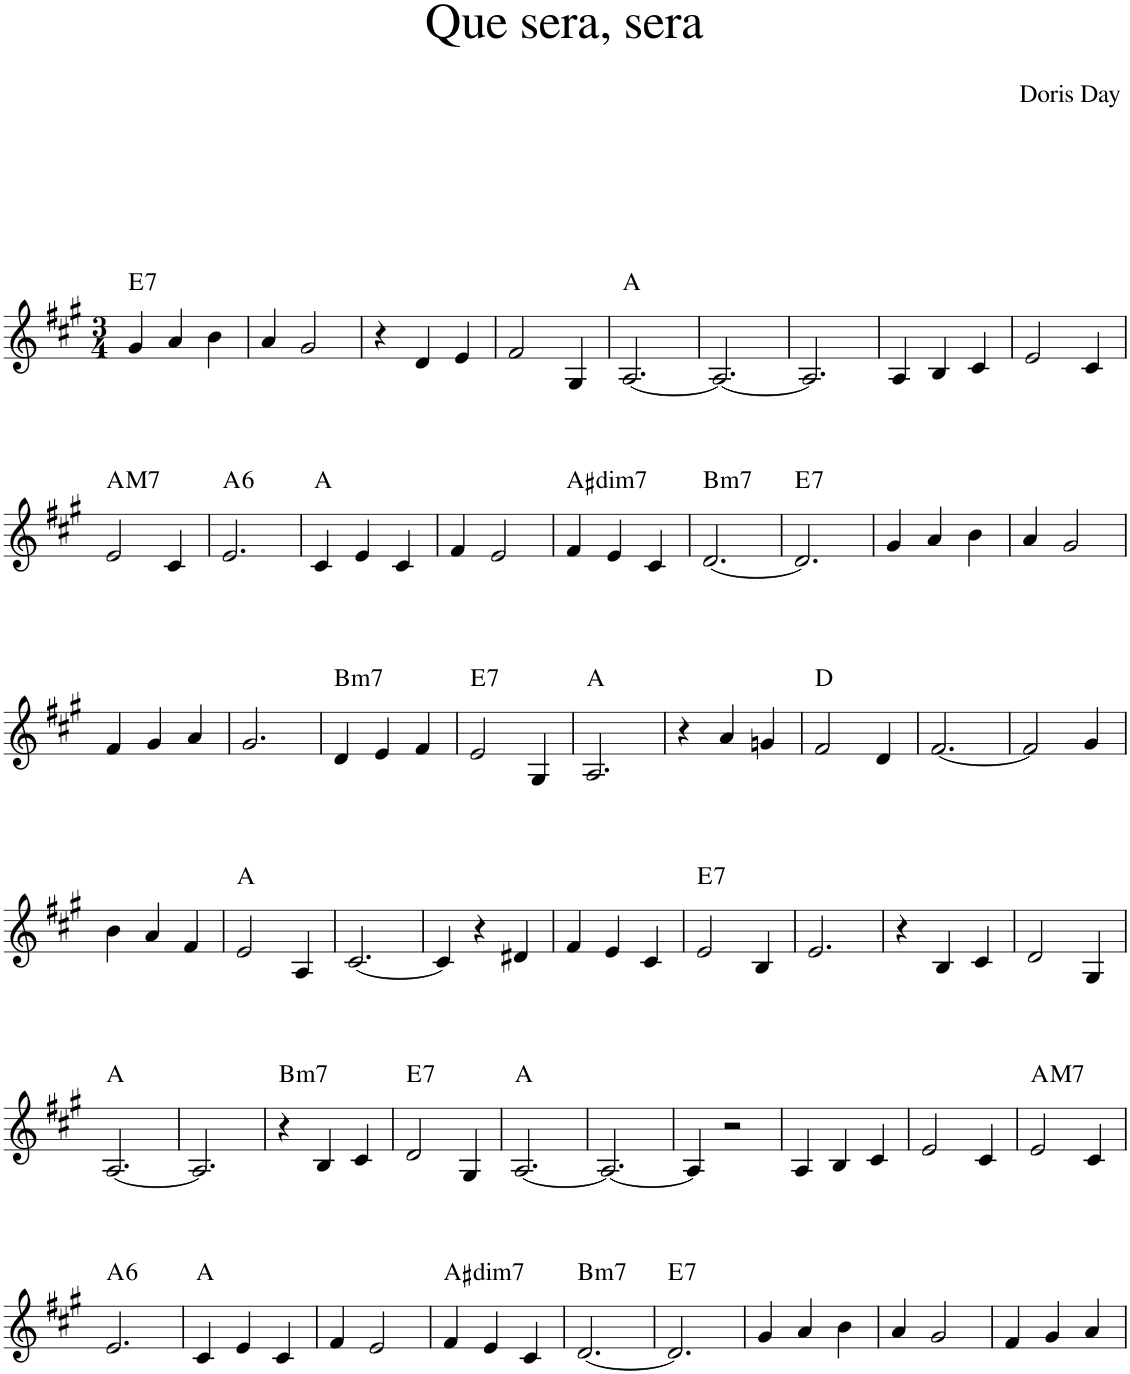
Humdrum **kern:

**kern	**harte
*part1	*part1
*staff1	*
*I"Piano	*
*I'Pno.	*
*clefG2	*
*k[f#c#g#]	*
*M3/4	*
=1	=1
!	!LO:H:kt=7
4g#/	E:7
4a/	.
4b\	.
=2	=2
4a/	.
2g#/	.
=3	=3
4r	.
4d/	.
4e/	.
=4	=4
2f#/	.
4G#/	.
=5	=5
[2.A/	A:maj
=6	=6
2.A/_	.
=7	=7
2.A/]	.
=8	=8
4A/	.
4B/	.
4c#/	.
=9	=9
2e/	.
4c#/	.
!!LO:LB:g=z
=10	=10
!	!LO:H:kt=M7
2e/	A:maj7
4c#/	.
=11	=11
!	!LO:H:kt=6
2.e/	A:maj6
=12	=12
4c#/	A:maj
4e/	.
4c#/	.
=13	=13
4f#/	.
2e/	.
=14	=14
!	!LO:H:kt=dim7
4f#/	A#:dim7
4e/	.
4c#/	.
=15	=15
!	!LO:H:kt=m7
[2.d/	B:min7
=16	=16
!	!LO:H:kt=7
2.d/]	E:7
=17	=17
4g#/	.
4a/	.
4b\	.
=18	=18
4a/	.
2g#/	.
!!LO:LB:g=z
=19	=19
4f#/	.
4g#/	.
4a/	.
=20	=20
2.g#/	.
=21	=21
!	!LO:H:kt=m7
4d/	B:min7
4e/	.
4f#/	.
=22	=22
!	!LO:H:kt=7
2e/	E:7
4G#/	.
=23	=23
2.A/	A:maj
=24	=24
4r	.
4a/	.
4gn/	.
=25	=25
2f#/	D:maj
4d/	.
=26	=26
[2.f#/	.
=27	=27
2f#/]	.
4g#/	.
!!LO:LB:g=z
=28	=28
4b\	.
4a/	.
4f#/	.
=29	=29
2e/	A:maj
4A/	.
=30	=30
[2.c#/	.
=31	=31
4c#/]	.
4r	.
4d#X/	.
=32	=32
4f#/	.
4e/	.
4c#/	.
=33	=33
!	!LO:H:kt=7
2e/	E:7
4B/	.
=34	=34
2.e/	.
=35	=35
4r	.
4B/	.
4c#/	.
=36	=36
2d/	.
4G#/	.
!!LO:LB:g=z
=37	=37
[2.A/	A:maj
=38	=38
2.A/]	.
=39	=39
!	!LO:H:kt=m7
4r	B:min7
4B/	.
4c#/	.
=40	=40
!	!LO:H:kt=7
2d/	E:7
4G#/	.
=41	=41
[2.A/	A:maj
=42	=42
2.A/_	.
=43	=43
4A/]	.
2r	.
=44	=44
4A/	.
4B/	.
4c#/	.
=45	=45
2e/	.
4c#/	.
=46	=46
!	!LO:H:kt=M7
2e/	A:maj7
4c#/	.
!!LO:LB:g=z
=47	=47
!	!LO:H:kt=6
2.e/	A:maj6
=48	=48
4c#/	A:maj
4e/	.
4c#/	.
=49	=49
4f#/	.
2e/	.
=50	=50
!	!LO:H:kt=dim7
4f#/	A#:dim7
4e/	.
4c#/	.
=51	=51
!	!LO:H:kt=m7
[2.d/	B:min7
=52	=52
!	!LO:H:kt=7
2.d/]	E:7
=53	=53
4g#/	.
4a/	.
4b\	.
=54	=54
4a/	.
2g#/	.
=55	=55
4f#/	.
4g#/	.
4a/	.
=	=
*-	*-
